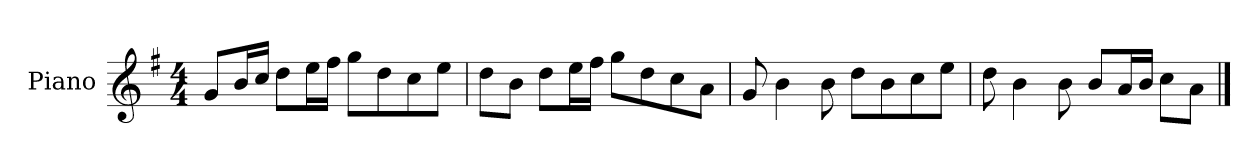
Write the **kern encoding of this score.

**kern
*part1
*staff1
*I"Piano
*I'P-no
*clefG2
*k[f#]
*M4/4
*MM90
=1
8g/L
16b/L
16cc/JJ
8dd\L
16ee\L
16ff#\JJ
8gg\L
8dd\
8cc\
8ee\J
=2
8dd\L
8b\J
8dd\L
16ee\L
16ff#\JJ
8gg\L
8dd\
8cc\
8a\J
=3
8g/
4b\
8b\
8dd\L
8b\
8cc\
8ee\J
=4
8dd\
4b\
8b\
8b/L
16a/L
16b/JJ
8cc\L
8a\J
==
*-
